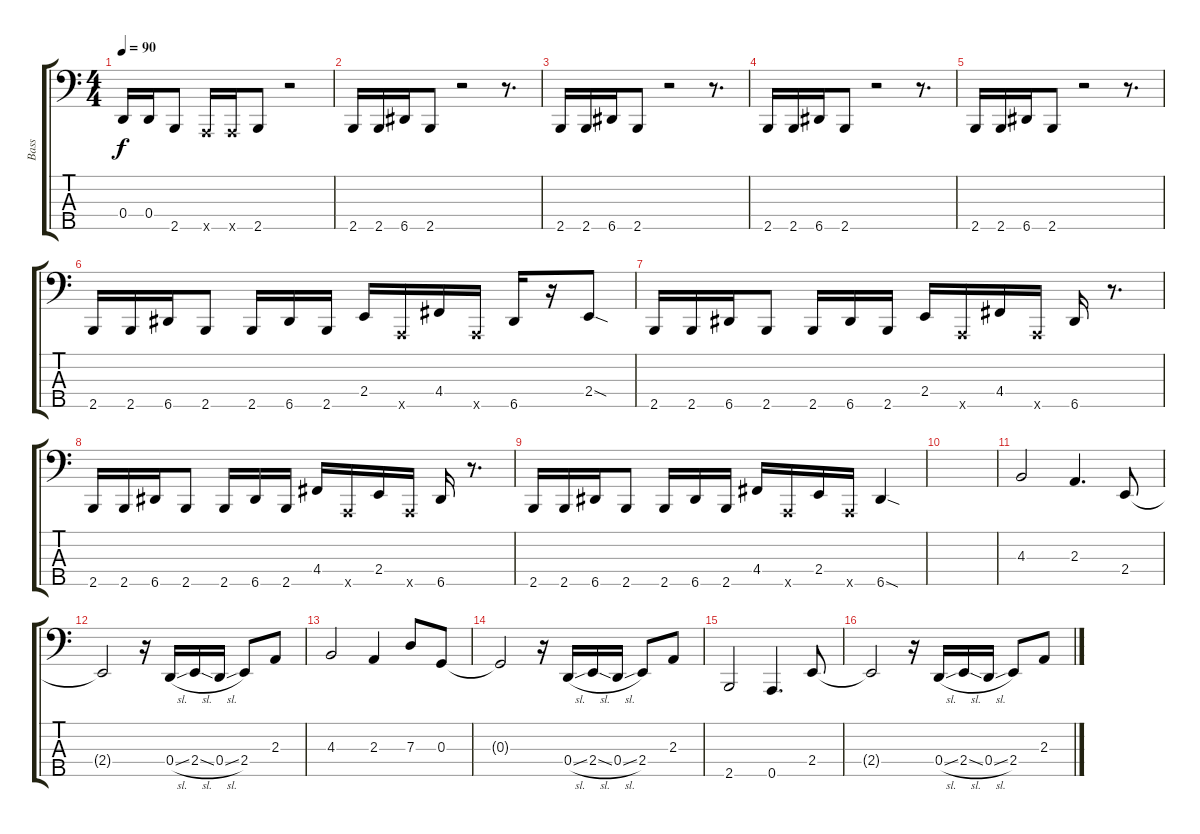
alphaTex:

\track ("Bass" "Bass") {instrument slapbass1}
\staff {score tabs}
\tuning (F2 C2 G1 D1 A0) {hide}
\ts (4 4)
\tempo 90
\clef f4
\ks c
0.4.16{dy f} 0.4.16 2.5.8 0.5{x}.16 0.5{x}.16 2.5.8 r.2 |
2.5.16 2.5.16 6.5.16 2.5.8 r.2 r.8{d} |
2.5.16 2.5.16 6.5.16 2.5.8 r.2 r.8{d} |
2.5.16 2.5.16 6.5.16 2.5.8 r.2 r.8{d} |
2.5.16 2.5.16 6.5.16 2.5.8 r.2 r.8{d} |
2.5.16 2.5.16 6.5.16 2.5.8 2.5.16 6.5.16 2.5.16 2.4.16 0.5{x}.16 4.4.16 0.5{x}.16 6.5.16 r.16 2.4{sod}.8 |
2.5.16 2.5.16 6.5.16 2.5.8 2.5.16 6.5.16 2.5.16 2.4.16 0.5{x}.16 4.4.16 0.5{x}.16 6.5.16 r.8{d} |
2.5.16 2.5.16 6.5.16 2.5.8 2.5.16 6.5.16 2.5.16 4.4.16 0.5{x}.16 2.4.16 0.5{x}.16 6.5.16 r.8{d} |
2.5.16 2.5.16 6.5.16 2.5.8 2.5.16 6.5.16 2.5.16 4.4.16 0.5{x}.16 2.4.16 0.5{x}.16 6.5{sod}.4 |
|
4.3.2 2.3.4{d} 2.4.8 |
2.4{t}.2 r.16 0.4{sl}.16 2.4{sl}.16 0.4{sl}.16 2.4.8 2.3.8 |
4.3.2 2.3.4 7.3.8 0.3.8 |
0.3{t}.2 r.16 0.4{sl}.16 2.4{sl}.16 0.4{sl}.16 2.4.8 2.3.8 |
2.5.2 0.5.4{d} 2.4.8 |
2.4{t}.2 r.16 0.4{sl}.16 2.4{sl}.16 0.4{sl}.16 2.4.8 2.3.8
